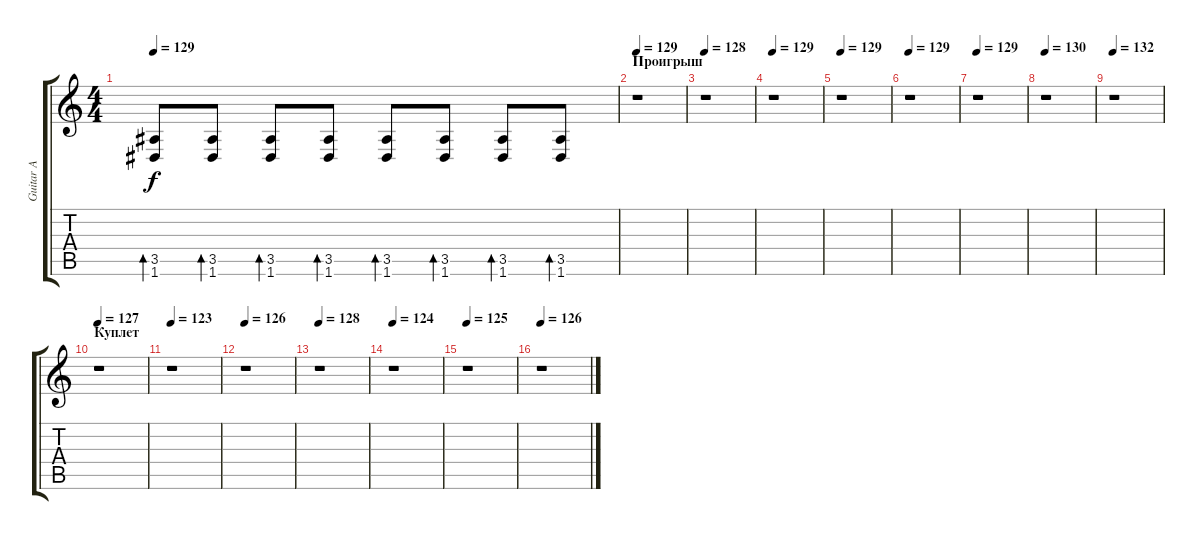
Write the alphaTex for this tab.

\track ("Guitar A" "Guitar A") {instrument acousticguitarsteel}
\staff {score tabs}
\tuning (D4 A3 F3 C3 G2 D2) {hide}
\ts (4 4)
\tempo 129
\clef g2
\ks c
(3.5 1.6).8{bd 30 dy f} (3.5 1.6).8{bd 30} (3.5 1.6).8{bd 30} (3.5 1.6).8{bd 30} (3.5 1.6).8{bd 30} (3.5 1.6).8{bd 30} (3.5 1.6).8{bd 30} (3.5 1.6).8{bd 30} |
\section ("" "Проигрыш")
\tempo 129
r.1 |
\tempo 128
r.1 |
\tempo 129
r.1 |
\tempo 129
r.1 |
\tempo 129
r.1 |
\tempo 129
r.1 |
\tempo 130
r.1 |
\tempo 132
r.1 |
\section ("" "Куплет")
\tempo 127
r.1 |
\tempo 123
r.1 |
\tempo 126
r.1 |
\tempo 128
r.1 |
\tempo 124
r.1 |
\tempo 125
r.1 |
\tempo 126
r.1
